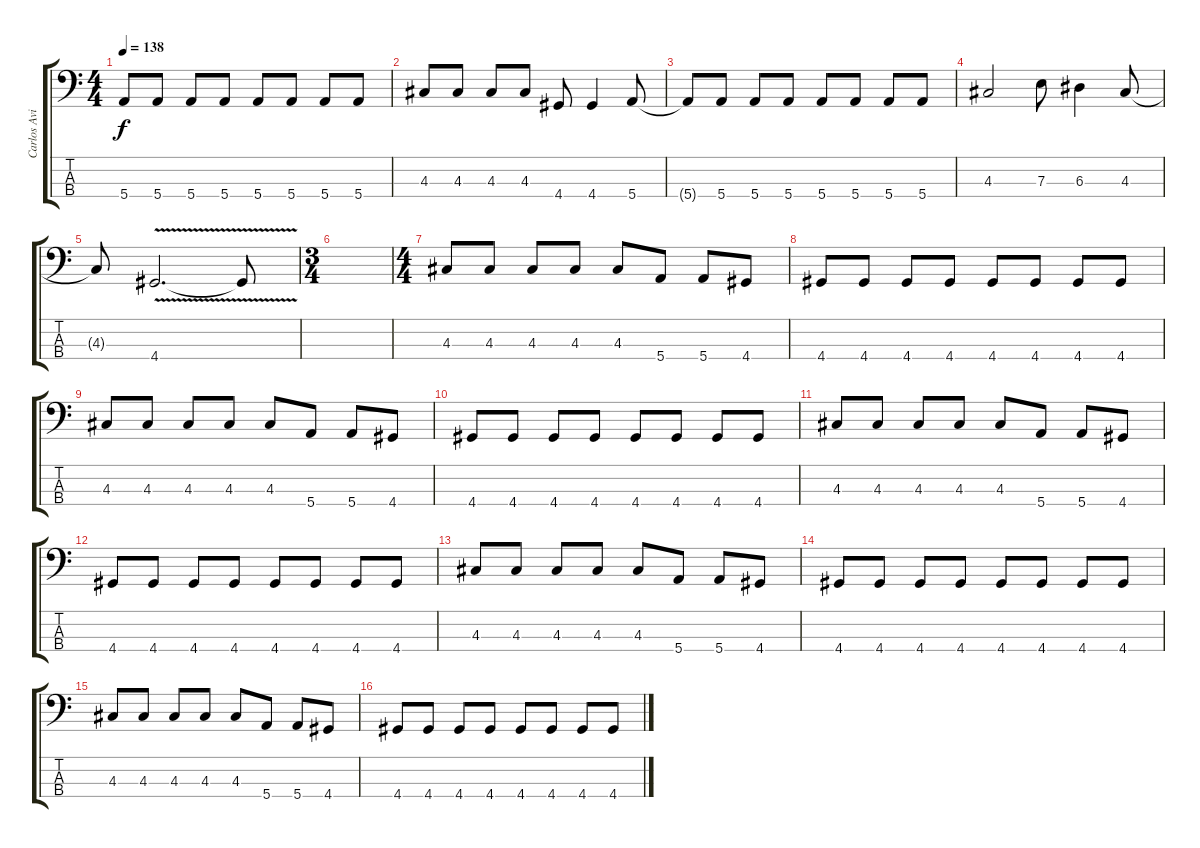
\track ("Carlos Avilez" "Carlos Avi") {instrument electricbasspick}
\staff {score tabs}
\tuning (G2 D2 A1 E1) {hide}
\ts (4 4)
\tempo 138
\clef f4
\ks c
5.4{t}.8{dy f} 5.4.8 5.4.8 5.4.8 5.4.8 5.4.8 5.4.8 5.4.8 |
4.3.8 4.3.8 4.3.8 4.3.8 4.4.8 4.4.4 5.4.8 |
5.4{t}.8 5.4.8 5.4.8 5.4.8 5.4.8 5.4.8 5.4.8 5.4.8 |
4.3.2 7.3.8 6.3.4 4.3.8 |
4.3{t}.8 4.4{v}.2{d} 4.4{t}.8 |
\ts (3 4)
|
\ts (4 4)
4.3.8 4.3.8 4.3.8 4.3.8 4.3.8 5.4.8 5.4.8 4.4.8 |
4.4.8 4.4.8 4.4.8 4.4.8 4.4.8 4.4.8 4.4.8 4.4.8 |
4.3.8 4.3.8 4.3.8 4.3.8 4.3.8 5.4.8 5.4.8 4.4.8 |
4.4.8 4.4.8 4.4.8 4.4.8 4.4.8 4.4.8 4.4.8 4.4.8 |
4.3.8 4.3.8 4.3.8 4.3.8 4.3.8 5.4.8 5.4.8 4.4.8 |
4.4.8 4.4.8 4.4.8 4.4.8 4.4.8 4.4.8 4.4.8 4.4.8 |
4.3.8 4.3.8 4.3.8 4.3.8 4.3.8 5.4.8 5.4.8 4.4.8 |
4.4.8 4.4.8 4.4.8 4.4.8 4.4.8 4.4.8 4.4.8 4.4.8 |
4.3.8 4.3.8 4.3.8 4.3.8 4.3.8 5.4.8 5.4.8 4.4.8 |
4.4.8 4.4.8 4.4.8 4.4.8 4.4.8 4.4.8 4.4.8 4.4.8
